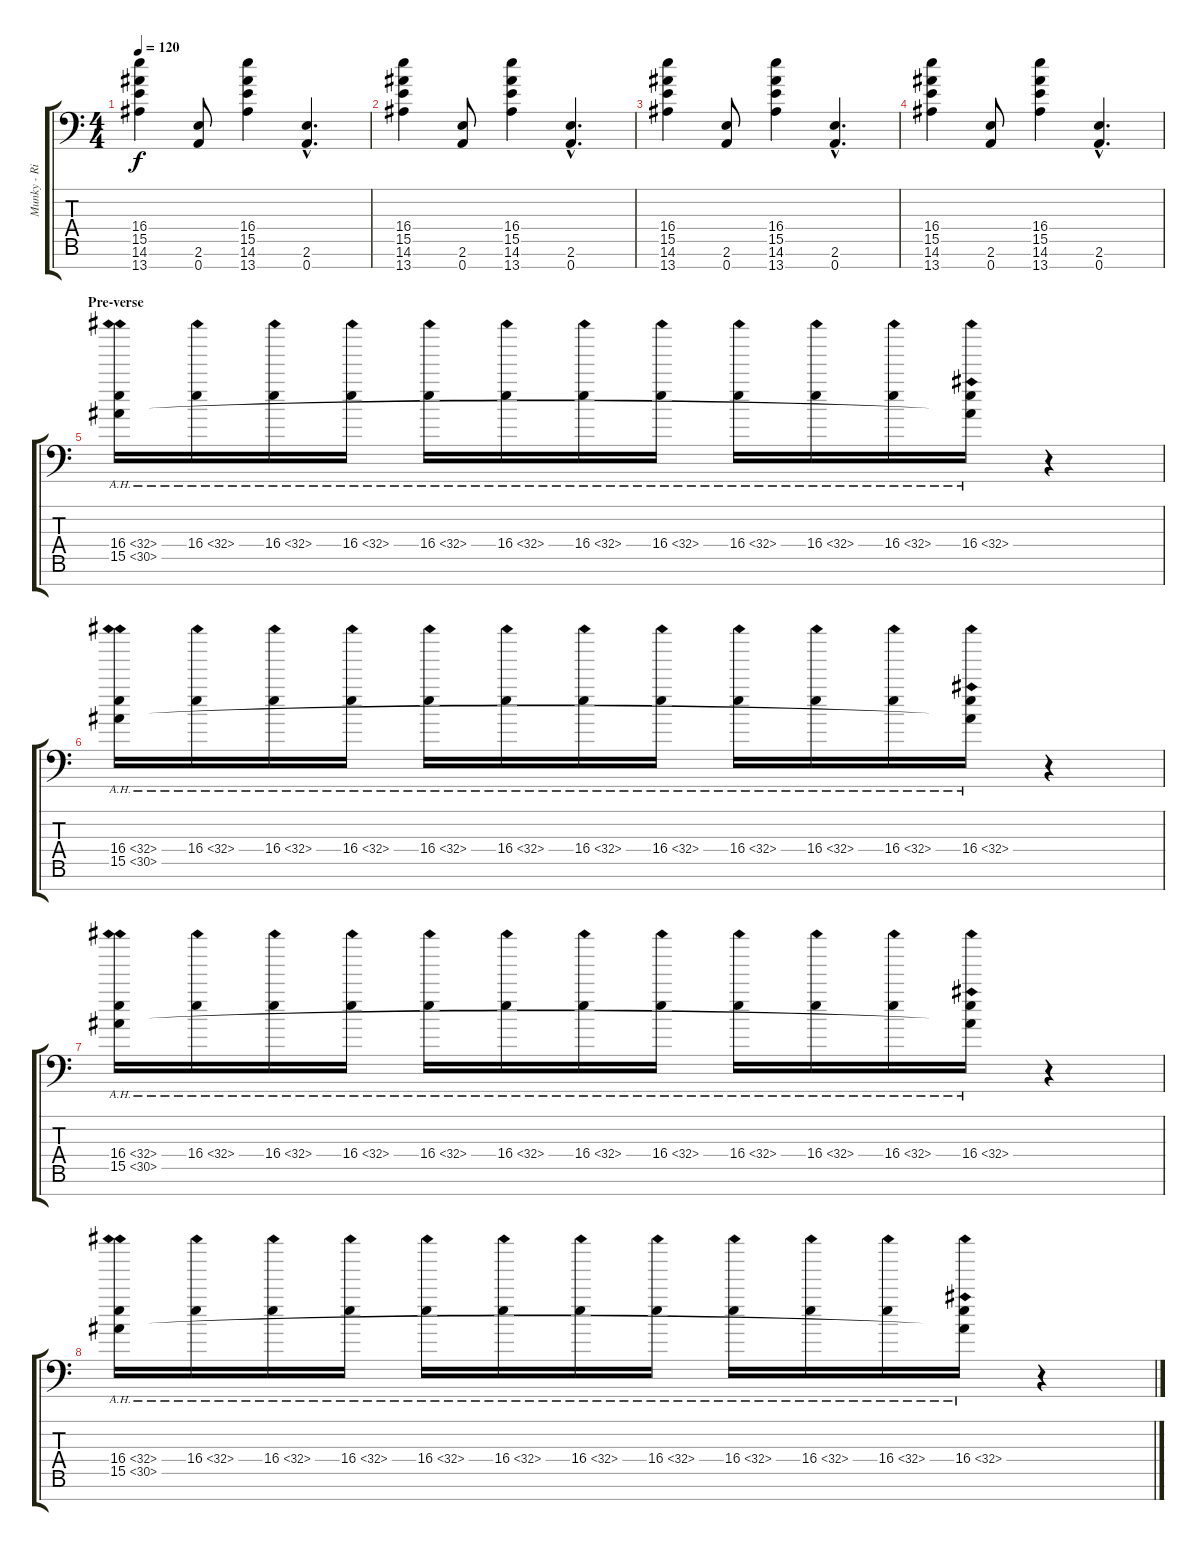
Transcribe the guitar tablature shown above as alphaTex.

\track ("Munky - Right Guitar" "Munky - Ri") {instrument distortionguitar}
\staff {score tabs}
\tuning (D4 A3 F3 C3 G2 D2 A1) {hide}
\ts (4 4)
\tempo 120
\clef f4
\ks c
(16.4 15.5 14.6 13.7).4{dy f} (2.6 0.7).8 (16.4 15.5 14.6 13.7).4 (2.6{hac} 0.7{hac}).4{d} |
(16.4 15.5 14.6 13.7).4 (2.6 0.7).8 (16.4 15.5 14.6 13.7).4 (2.6{hac} 0.7{hac}).4{d} |
(16.4 15.5 14.6 13.7).4 (2.6 0.7).8 (16.4 15.5 14.6 13.7).4 (2.6{hac} 0.7{hac}).4{d} |
(16.4 15.5 14.6 13.7).4 (2.6 0.7).8 (16.4 15.5 14.6 13.7).4 (2.6{hac} 0.7{hac}).4{d} |
\section ("" "Pre-verse")
(16.4{ah 16} 15.5{ah 15}).16 16.4{ah 16}.16 16.4{ah 16}.16 16.4{ah 16}.16 16.4{ah 16}.16 16.4{ah 16}.16 16.4{ah 16}.16 16.4{ah 16}.16 16.4{ah 16}.16 16.4{ah 16}.16 16.4{ah 16}.16 (16.4{ah 16} 15.5{ah 12 t}).16 r.4 |
(16.4{ah 16} 15.5{ah 15}).16 16.4{ah 16}.16 16.4{ah 16}.16 16.4{ah 16}.16 16.4{ah 16}.16 16.4{ah 16}.16 16.4{ah 16}.16 16.4{ah 16}.16 16.4{ah 16}.16 16.4{ah 16}.16 16.4{ah 16}.16 (16.4{ah 16} 15.5{ah 12 t}).16 r.4 |
(16.4{ah 16} 15.5{ah 15}).16 16.4{ah 16}.16 16.4{ah 16}.16 16.4{ah 16}.16 16.4{ah 16}.16 16.4{ah 16}.16 16.4{ah 16}.16 16.4{ah 16}.16 16.4{ah 16}.16 16.4{ah 16}.16 16.4{ah 16}.16 (16.4{ah 16} 15.5{ah 12 t}).16 r.4 |
(16.4{ah 16} 15.5{ah 15}).16 16.4{ah 16}.16 16.4{ah 16}.16 16.4{ah 16}.16 16.4{ah 16}.16 16.4{ah 16}.16 16.4{ah 16}.16 16.4{ah 16}.16 16.4{ah 16}.16 16.4{ah 16}.16 16.4{ah 16}.16 (16.4{ah 16} 15.5{ah 12 t}).16 r.4
